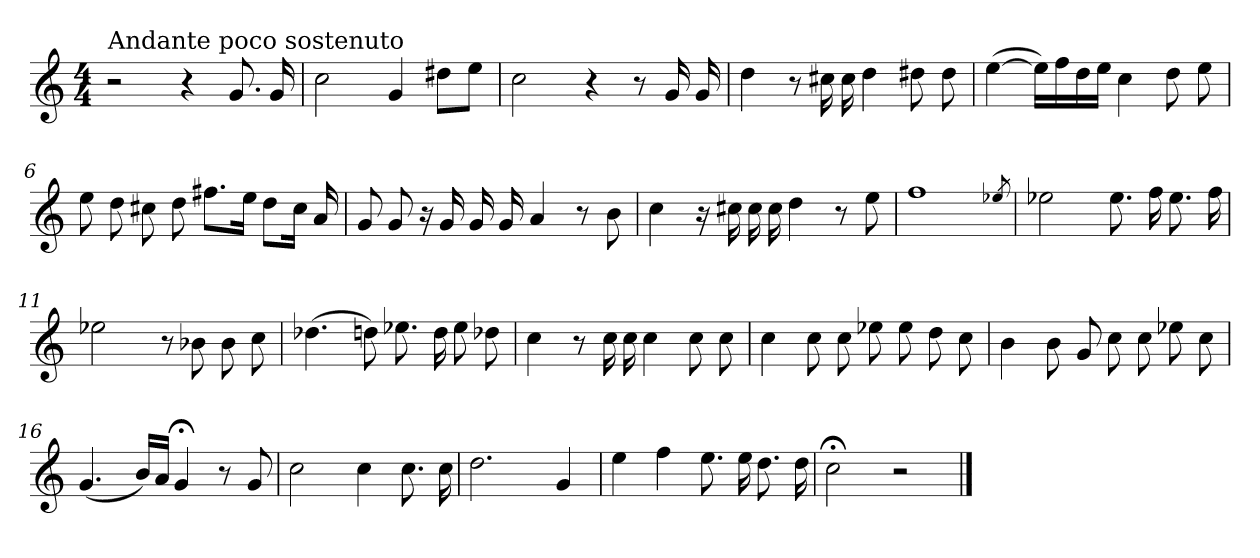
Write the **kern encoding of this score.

**kern
*part1
*staff1
*clefG2
*k[]
*C:
*M4/4
=1
!LO:TX:a:t=Andante poco sostenuto
2r
4r
8.g/
16g/
=2
2cc\
4g/
8dd#X\L
8ee\J
=3
2cc\
4r
8r
16g/
16g/
=4
4dd\
8r
16cc#X\
16cc#\
4dd\
8dd#X\
8dd#\
=5
(>[4ee\
16ee\LL])
16ff\
16dd\
16ee\JJ
4cc\
8dd\
8ee\
!!LO:LB:g=z
=6
8ee\
8dd\
8cc#X\
8dd\
8.ff#X\L
16ee\Jk
8dd\L
16cc#\Jk
16a/
=7
8g/
8g/
16r
16g/
16g/
16g/
4a/
8r
8b\
=8
4cc\
16r
16cc#X\
16cc#\
16cc#\
4dd\
8r
8ee\
=9
1ff
8qee-X/
=10
2ee-X\
8.ee-\
16ff\
8.ee-\
16ff\
!!LO:LB:g=z
=11
2ee-X\
8r
8b-X\
8b-\
8cc\
=12
(>4.dd-X\
8ddn\)
8.ee-X\
16dd\
8ee-\
8dd-X\
=13
4cc\
8r
16cc\
16cc\
4cc\
8cc\
8cc\
=14
4cc\
8cc\
8cc\
8ee-X\
8ee-\
8dd\
8cc\
=15
4b\
8b\
8g/
8cc\
8cc\
8ee-X\
8cc\
!!LO:LB:g=z
=16
(<4.g/
16b/LL)
16a/JJ
4g;</
8r
8g/
=17
2cc\
4cc\
8.cc\
16cc\
=18
2.dd\
4g/
=19
4ee\
4ff\
8.ee\
16ee\
8.dd\
16dd\
=20
2cc;<\
2r
==
*-
